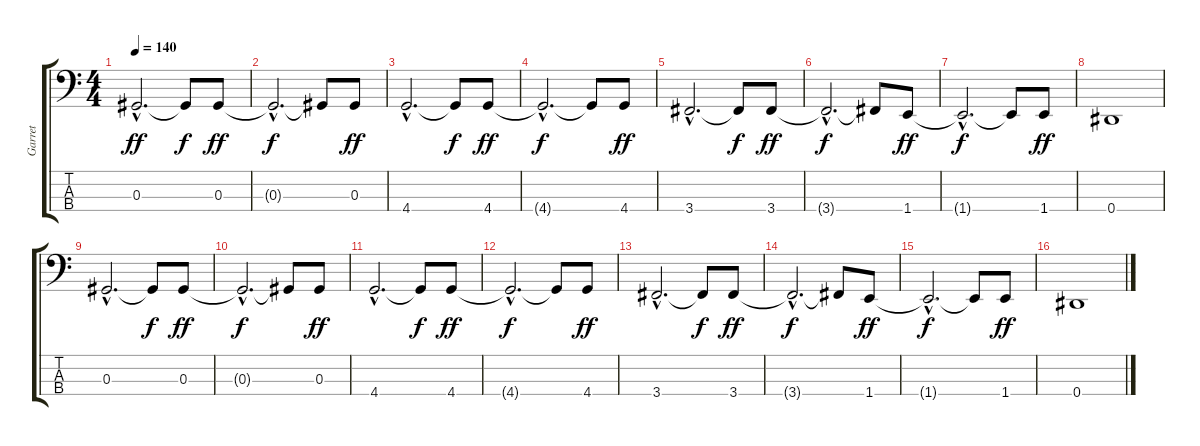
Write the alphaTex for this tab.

\track ("Garret" "Garret") {instrument electricbassfinger}
\staff {score tabs}
\tuning (Gb2 Db2 Ab1 Eb1) {hide}
\ts (4 4)
\tempo 140
\clef f4
\ks c
0.3{hac}.2{d dy ff instrument electricbassfinger} 0.3{t}.8{dy f} 0.3.8{dy ff} |
0.3{hac t}.2{d dy f} 0.3{t}.8 0.3.8{dy ff} |
4.4{hac}.2{d} 4.4{t}.8{dy f} 4.4.8{dy ff} |
4.4{hac t}.2{d dy f} 4.4{t}.8 4.4.8{dy ff} |
3.4{hac}.2{d} 3.4{t}.8{dy f} 3.4.8{dy ff} |
3.4{hac t}.2{d dy f} 3.4{t}.8 1.4.8{dy ff} |
1.4{hac t}.2{d dy f} 1.4{t}.8 1.4.8{dy ff} |
0.4.1 |
0.3{hac}.2{d} 0.3{t}.8{dy f} 0.3.8{dy ff} |
0.3{hac t}.2{d dy f} 0.3{t}.8 0.3.8{dy ff} |
4.4{hac}.2{d} 4.4{t}.8{dy f} 4.4.8{dy ff} |
4.4{hac t}.2{d dy f} 4.4{t}.8 4.4.8{dy ff} |
3.4{hac}.2{d} 3.4{t}.8{dy f} 3.4.8{dy ff} |
3.4{hac t}.2{d dy f} 3.4{t}.8 1.4.8{dy ff} |
1.4{hac t}.2{d dy f} 1.4{t}.8 1.4.8{dy ff} |
0.4.1
